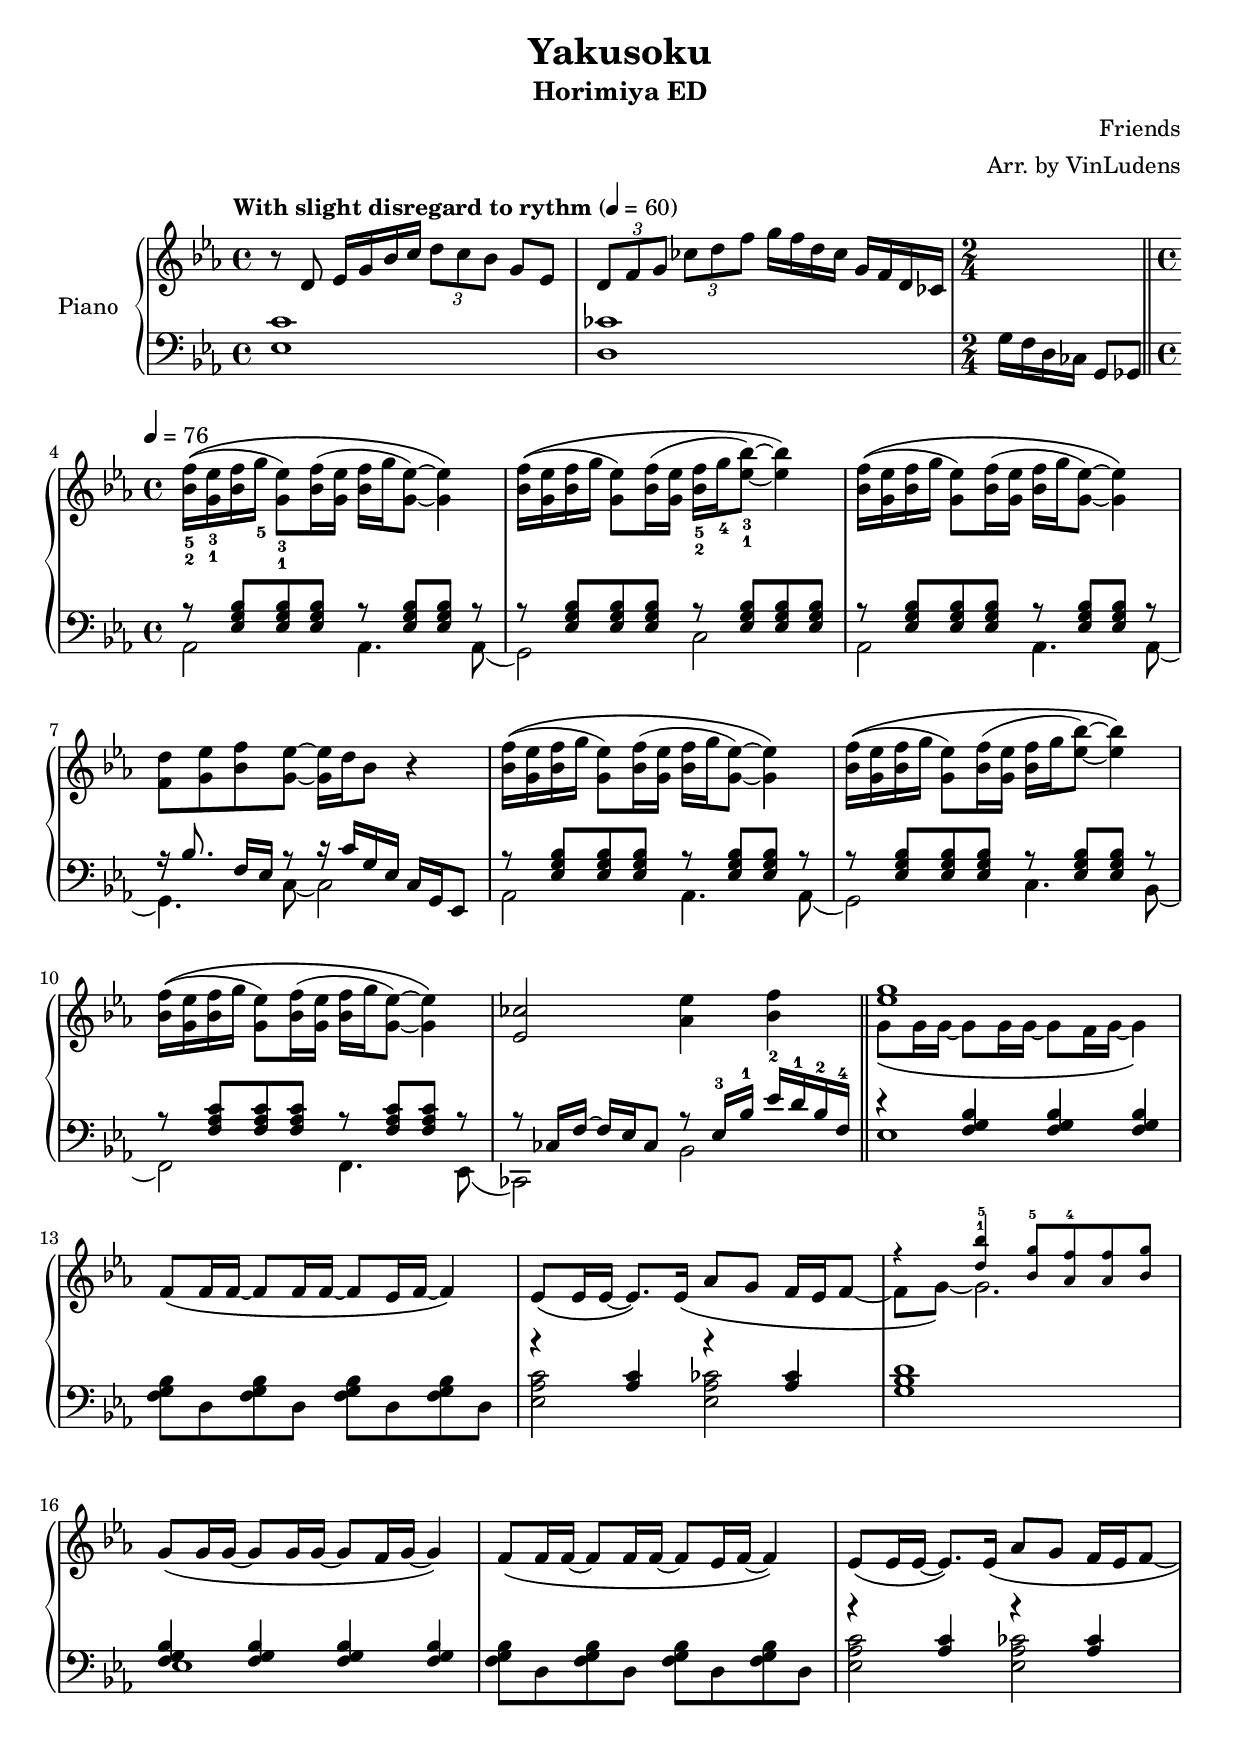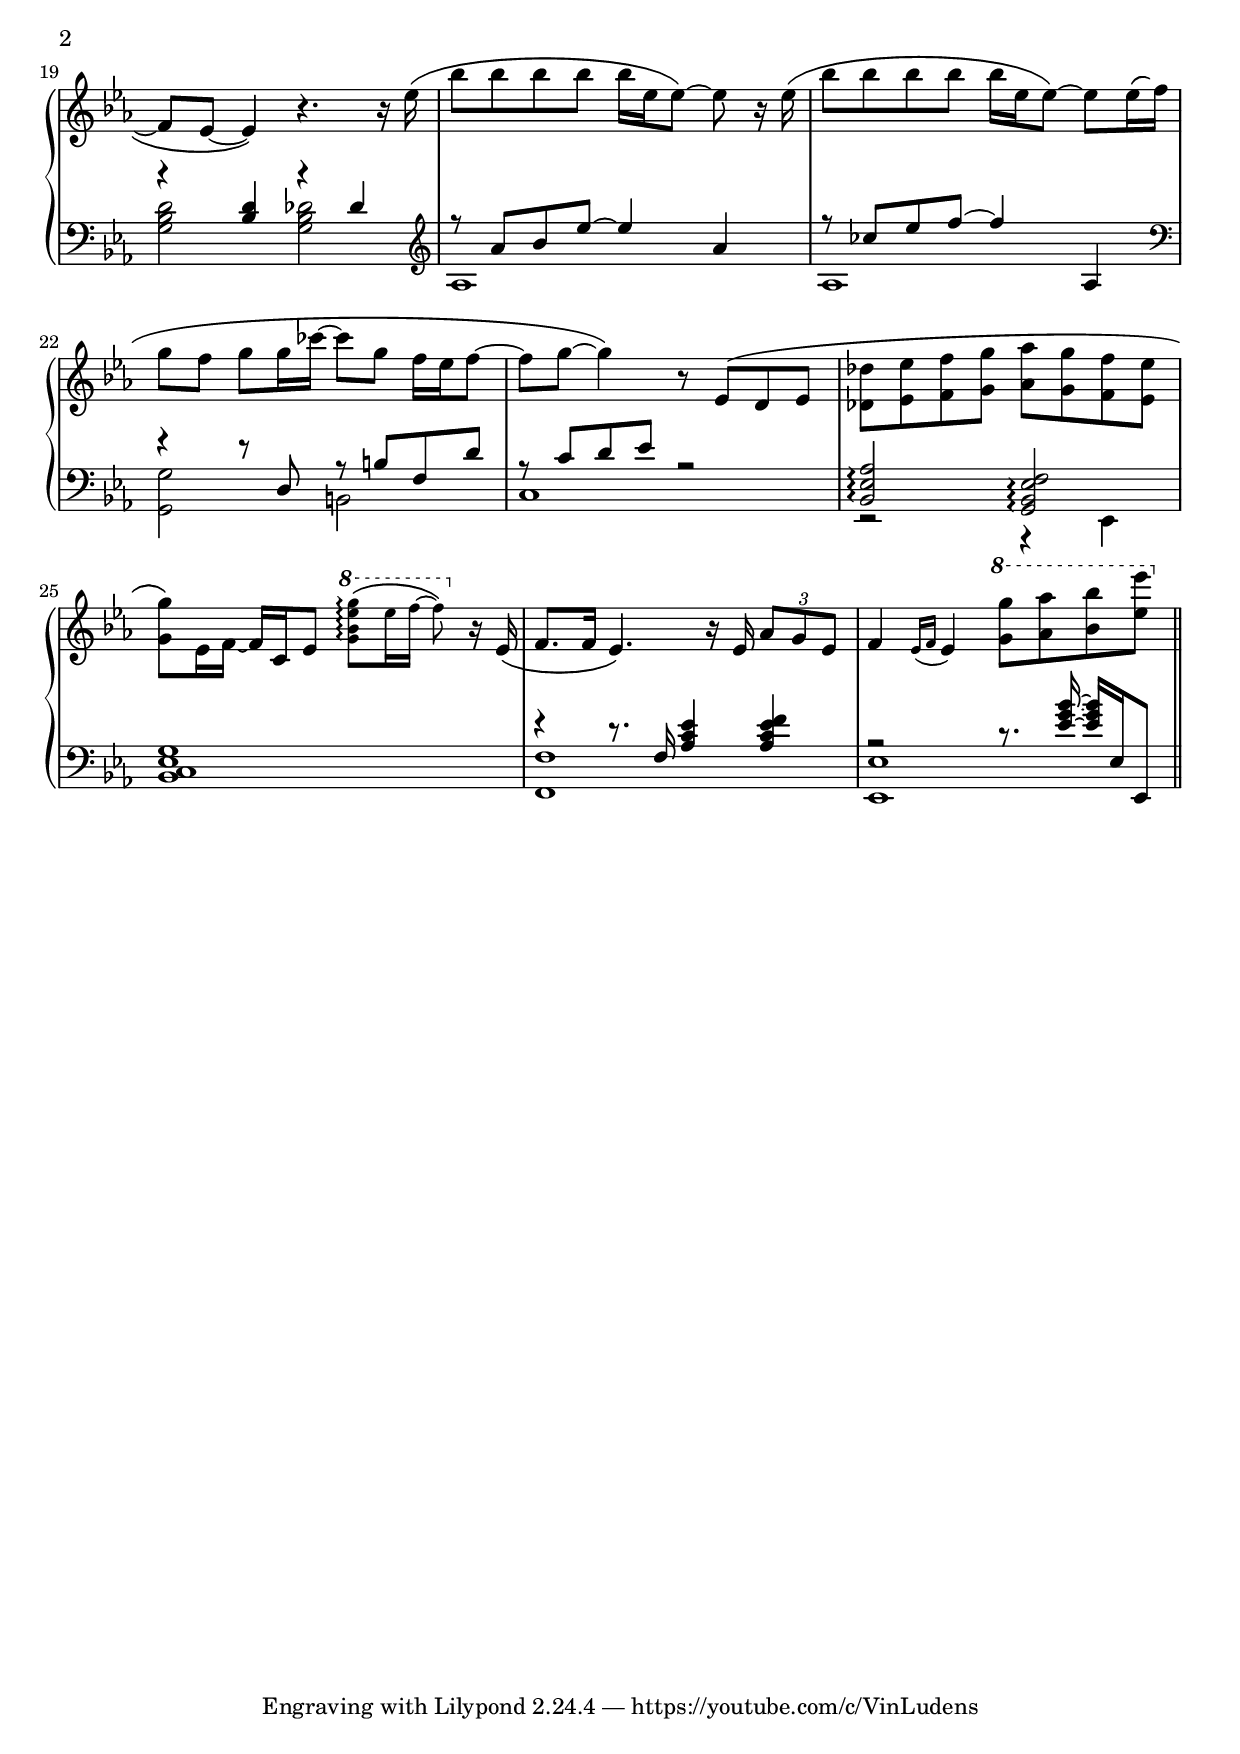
\version "2.22.0"

\header {
  title = "Yakusoku"
  subtitle = "Horimiya ED"
  %instrument = "Piano"
  composer = "Friends"
  arranger = "Arr. by VinLudens"
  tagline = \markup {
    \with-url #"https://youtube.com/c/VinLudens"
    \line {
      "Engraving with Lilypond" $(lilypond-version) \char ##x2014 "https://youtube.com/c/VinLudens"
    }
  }
}

%#(set-global-staff-size 20)
%showLastLength = R1 * 10

\paper {
  #(set-paper-size "a4")
}

\include "global.ly"
\version "2.22.0"
\include "global.ly"

right = \absolute {
  \global
  \tempo \markup { "With slight disregard to rythm" } 4 = 60
  r8 d' es'16 g' bes' c'' \tuplet 3/2 { d''8 c'' bes' }  g'8 es' |
  \tuplet 3/2 4 { d'8 f' g' ces'' d'' f'' } g''16 f'' d'' ces'' g' f' d' ces' |
  \time 2/4 \change Staff = "left" g f d ces g,8 ges, | \time 4/4 \change Staff = "right"
  \bar "||"

  \tempo 4 = 76 \set fingeringOrientations = #'(down)

  <bes'-2 f''-5>16\(( <g'-1 es''-3> <bes' f''> <g''-5> <g'-1 es''-3>8) <bes' f''>16( <g' es''> <bes' f''> g'' <g' es''>8) ~ q4\) |
  <bes' f''>16\(( <g' es''> <bes' f''> g'' <g' es''>8) <bes' f''>16( <g' es''> <bes'-2 f''-5> <g''-4> <es''-1 bes''-3>8) ~ 4\) |
  <bes' f''>16\(( <g' es''> <bes' f''> <g''> <g' es''>8) <bes' f''>16( <g' es''> <bes' f''> g'' <g' es''>8) ~ q4\) |
  <f' d''>8 <g' es''> <bes' f''> <g' es''> ~ q16 d'' bes'8 r4 |

  <bes' f''>16\(( <g' es''> <bes' f''> <g''> <g' es''>8) <bes' f''>16( <g' es''> <bes' f''> g'' <g' es''>8) ~ q4\) |
  <bes' f''>16\(( <g' es''> <bes' f''> g'' <g' es''>8) <bes' f''>16( <g' es''> <bes' f''> <g''> <es'' bes''>8) ~ 4\) |
  <bes' f''>16\(( <g' es''> <bes' f''> <g''> <g' es''>8) <bes' f''>16( <g' es''> <bes' f''> g'' <g' es''>8) ~ q4\) |
  <es' ces''>2 <as' es''>4 <bes' f''> |














  \bar "||"
  << { \voiceOne
      <es'' g''>1 |
    }
    \new Voice { \voiceTwo
      g'8\( g'16 g' ~ 8 16 16 ~ 8 f'16 g' ~ 4\) |
    }
  >> \oneVoice
  f'8\( f'16 f' ~ 8 16 16 ~ 8 ees'16 f' ~ 4\) |
  es'8\( 16 16 ~ 8.\) es'16_\( as'8 g' f'16 es' f'8 ~ |
  << { \voiceTwo
      8 g'\) ~ 2. |
    }
    \new Voice { \voiceOne \tiny \set fingeringOrientations = #'(up)
      r4 <d''-1 bes''-5>4 <bes' g''-5>8 <as' f''-4> <as' f''> <bes' g''> |
    }
  >> \oneVoice
  g'8\( g'16 g' ~ 8 16 16 ~ 8 f'16 g' ~ 4\) |
  f'8\( f'16 f' ~ 8 16 16 ~ 8 ees'16 f' ~ 4\) |
  es'8\( 16 16 ~ 8.\) es'16\( as'8 g' f'16 es' f'8 ~ |
  f'8  ees'8 ~ 4\) r4. r16 es''\( |















  bes''8 bes'' bes'' bes'' bes''16 es'' es''8\) ~ 8 r16 es''\( |
  bes''8 bes'' bes'' bes'' bes''16 es'' es''8\) ~ 8 es''16\( f'' |
  g''8 f'' g'' g''16 ces''' ~ 8 g'' f''16 es'' f''8 ~ |
  8 g''8 ~ 4\) r8 es'8\( d' es' |










  <des' des''>8 <es' es''> <f' f''> <g' g''> <as' as''> <g' g''> <f' f''> <es' es''>
  <g' g''>8\) es'16 f' ~ 16 c' es'8 \ottava 1 \tiny <g'' bes'' es''' g'''>8\arpeggio\( es'''16 f''' ~ 8\) \normalsize \ottava 0 r16 es'\( |
  f'8. 16 es'4.\) r16 es' \tuplet 3/2 { as'8 g' es' } |
  f'4 \appoggiatura { es'16 f' } es'4 \ottava 1 <g'' g'''>8 <as'' as'''> <bes'' bes'''> <es''' es''''> | \ottava 0









  \bar "||"

%}
}

\version "2.22.0"
\include "global.ly"

left = \absolute {
  \global

  <es c'>1 |
  <d ces'>1 |
  \time 2/4 s2 | \time 4/4
  \bar "||"

  \tempo 4 = 76
  << { \voiceOne
      r8 <es g bes>8 q8 q r q q r |
      r8 q q q r q q q |
      r8 <es g bes>8 q8 q r q q r |
      r16 bes8. f16 es r8 r16 c'16 g es c g, es,8 |

      r8 <es g bes>8 q8 q r q q r |
      r8 q q q r q q r |
      r8 <f as c'>8 q8 q r q q r |
      r8 ces16 f ~ 16 es ces8 r8 es16-3 bes-1 es'-2 d'-1 bes-2 f-4 |
    }
    \new Voice { \voiceTwo
      as,2 4. 8( |
      g,2) c |
      as,2 4. 8( |
      g,4.) c8 ~ 2 |

      as,2 4. 8( |
      g,2) c4. bes,8( |
      f,2) 4. ees,8( |
      ces,2) bes, |
    }
  >> \oneVoice

  \bar "||"
  << { \voiceOne
      r4 <f g bes> q q |





      \oneVoice <f g bes>8 d <f g bes> d <f g bes> d <f g bes> d |
      \voiceOne r4 <as c'> r <as ces'> |

      s1 |





      <f g bes>4 q q q |
      \oneVoice <f g bes>8 d <f g bes> d <f g bes> d <f g bes> d |
      \voiceOne r4 <as c'> r <as ces'> |
      r4 <bes d'> r des' |
    }
    \new Voice { \voiceTwo
      es1 |
      s1 |
      <es as c'>2 <es as ces'> |
      <g bes d'>1 |

      es1 |
      s1 |
      <es as c'>2 <es as ces'> |
      <g bes d'>2 <g bes des'> |
    }
  >> \oneVoice

  << { \voiceOne
      \clef "treble" r8 as' bes' ees'' ~ 4 as' |
      r8 ces'' es'' f'' ~ 4 as | \clef "bass"
      r4 r8 d r8 b f d' |
      r8 c' d' es' r2 |
    }
    \new Voice { \voiceTwo
      as1 |
      as1 |
      <g, g>2 b, |
      c1 |
    }
  >> \oneVoice

  << { \voiceOne
      <bes, es as>2\arpeggio <g, bes, es f>\arpeggio
      <bes, c es g>1 |
      r4 r8. f16 <as c' es'>4 <as c' es' f'> |
      r2 r8. <es' g' bes'>16 ~ 16 es16 es,8 |
    }
    \new Voice { \voiceTwo
      r2 r4 es, |
      s1 |
      <f, f>1 |
      <es, es>1 |
    }
  >> \oneVoice

\bar "||"

%}
}

\version "2.22.0"
\include "global.ly"

crescPoco = \tweak DynamicText.self-alignment-X #LEFT 
        #(make-dynamic-script (markup #:normal-text #:italic "cresc. poco a poco"))

rit = \tweak DynamicText.self-alignment-X #LEFT #(make-dynamic-script
  (markup #:normal-text #:italic "rit."))

rall = \tweak DynamicText.self-alignment-X #LEFT #(make-dynamic-script
  (markup #:normal-text #:italic "rall."))

dynamics = {
  \global
  % allow text in the dynamics block to be centered vertically
  % \override TextScript.extra-offset = #'(0 . 1)
%}
}


\score {
  \new PianoStaff \with {
    instrumentName = "Piano"
  } << \accidentalStyle piano
    \new Staff = "right" \with {
      midiInstrument = "acoustic grand"
    } \right
    \new Dynamics = "Dynamics" \dynamics
    \new Staff = "left" \with {
      midiInstrument = "acoustic grand"
    } { \clef bass \left }
  >>
  \layout { }
  \midi {
    %\tempo 4=80
    \set Staff.midiMaximumVolume = #0.7
  }
}
